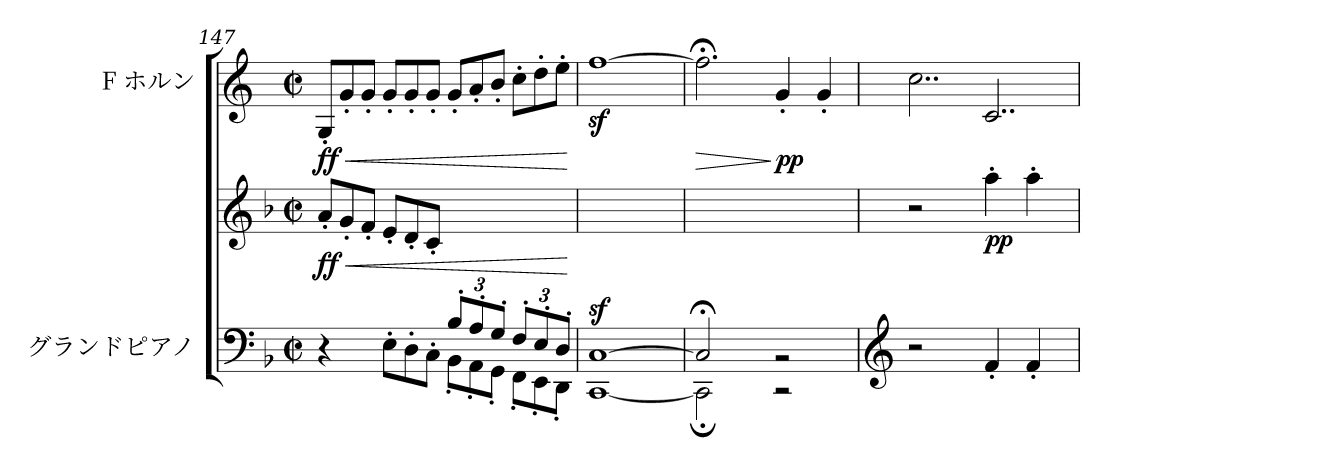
**kern	**kern	**dynam	**kern	**dynam
*part2	*part2	*part2	*part1	*part1
*staff3	*staff2	*staff2/3	*staff1	*staff1
*I"グランドピアノ	*	*	*I"F ホルン	*
*clefF4	*clefG2	*	*clefG2	*
*	*	*	*ITrd4c7	*
*k[b-]	*k[b-]	*	*k[b-]	*
*M2/2	*M2/2	*	*M2/2	*
*met(c|)	*met(c|)	*	*met(c|)	*
=147	=147	=147	=147	=147
*^	*	*	*	*
*	*	*Xtuplet	*	*	*
!	!	!	!LO:HP:b	!	!
*	*	*	*	*Xtuplet	*
!	!	!	!LO:DY:n=1:b	!	!LO:HP:b
!	!	!	!	!	!LO:DY:n=1:b
2ryy	4r	12a'/L	< ff	12C'/L	< ff
.	.	12g'/	.	12c'/	.
.	.	12f'/J	.	12c'/J	.
*	*Xtuplet	*	*	*	*
*	*	*	*	*MM140	*
.	12E'\L	12e'/L	.	12c'/L	.
.	12D'\	12d'/	.	12c'/	.
.	12C'\J	12c'/J	.	12c'/J	.
*	*	*	*	*MM132	*
12B-'/L	12BB-'\L	2ryy	.	12c'/L	.
12A'/	12AA'\	.	.	12d'/	.
12G'/J	12GG'\J	.	.	12e'/J	.
*	*	*	*	*MM124	*
12F'/L	12FF'\L	.	.	12f'\L	.
12E'/	12EE'\	.	.	12g'\	.
12D'/J	12DD'\J	.	.	12a'\J	.
*v	*v	*	*	*	*
.	.	[	.	[
=148	=148	=148	=148	=148
*	*	*	*MM144	*
*^	*	*	*	*
!	!	!	!LO:DY:a=2	!	!
[1C	[1CC	1ryy	sf	[1b-z<	.
=149	=149	=149	=149	=149	=149
!	!	!	!	!LO:N:head=open	!LO:HP:b
2C;</]	2CC;\]	1ryy	.	4.b-;<\]	>
.	.	.	.	8r;<yy	.
!	!	!	!	!	!LO:DY:n=1:b
2rBB	2r	.	.	4c'/	] pp
.	.	.	.	4c'/	.
*v	*v	*	*	*	*
=150	=150	=150	=150	=150
*clefG2	*	*	*	*
!	!	!	!LO:N:head=open	!
2r	2r	.	4..f\	.
.	.	.	16ryy	.
!	!	!LO:DY:b	!LO:N:head=open	!
4f'/	4aa'\	pp	4..F/	.
4f'/	4aa'\	.	.	.
.	.	.	16ryy	.
=	=	=	=	=
*-	*-	*-	*-	*-
